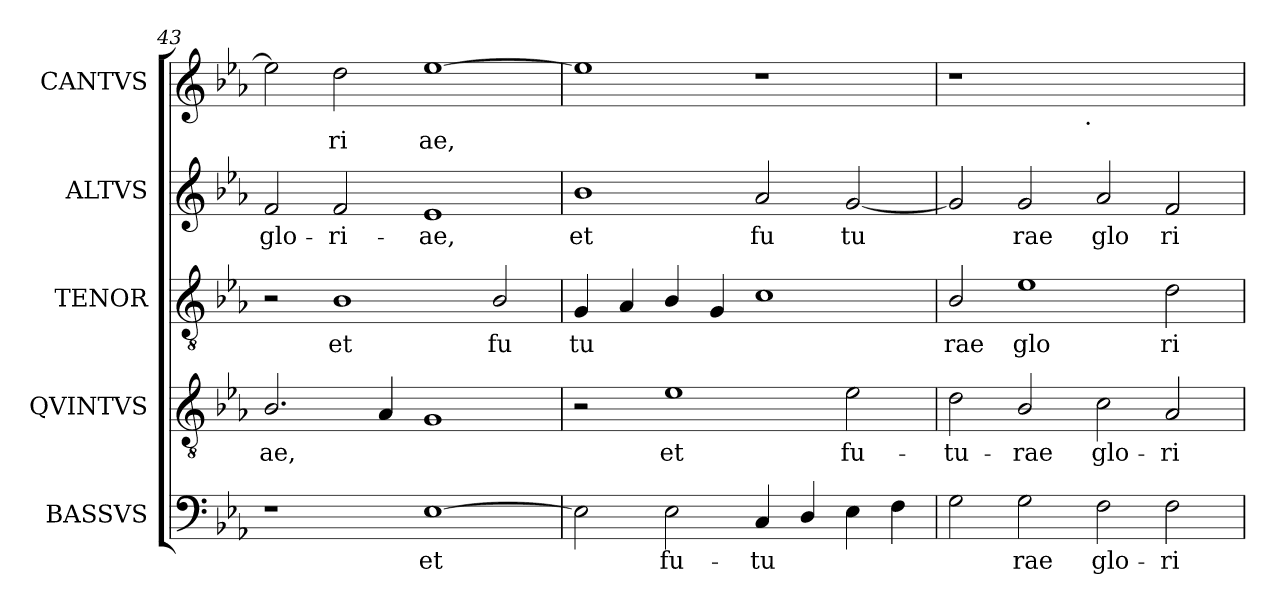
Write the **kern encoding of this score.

**kern	**text	**kern	**text	**kern	**text	**kern	**text	**kern	**text
*part5	*part5	*part4	*part4	*part3	*part3	*part2	*part2	*part1	*part1
*staff5	*staff5	*staff4	*staff4	*staff3	*staff3	*staff2	*staff2	*staff1	*staff1
*I"BASSVS	*	*I"QVINTVS	*	*I"TENOR	*	*I"ALTVS	*	*I"CANTVS	*
*clefF4	*	*clefGv2	*	*clefGv2	*	*clefG2	*	*clefG2	*
*k[b-e-a-]	*	*k[b-e-a-]	*	*k[b-e-a-]	*	*k[b-e-a-]	*	*k[b-e-a-]	*
*E-:	*	*E-:	*	*E-:	*	*E-:	*	*E-:	*
=43	=43	=43	=43	=43	=43	=43	=43	=43	=43
!	!	!	!LO:LY:b:cj	!	!	!	!LO:LY:b:cj	!	!LO:LY:b:cj
1r	.	2.B-/	ae,	2r	.	2f/	glo-	2ee-\]	.
!	!	!	!	!	!LO:LY:b:cj	!	!LO:LY:b:cj	!	!LO:LY:b:cj
.	.	.	.	1B-	et	2f/	-ri-	2dd\	ri
!	!	!	!LO:LY:b:cj	!	!	!	!	!	!
.	.	4A-/	.	.	.	.	.	.	.
!	!LO:LY:b:cj	!	!LO:LY:b:cj	!	!	!	!LO:LY:b:cj	!	!LO:LY:b:cj
[<1E-	et	1G	.	.	.	1e-	-ae,	[<1ee-	ae,
!	!	!	!	!	!LO:LY:b:cj	!	!	!	!
.	.	.	.	2B-/	fu	.	.	.	.
!!LO:LB:g=z
=44	=44	=44	=44	=44	=44	=44	=44	=44	=44
!	!LO:LY:b:cj	!	!	!	!LO:LY:b:cj	!	!LO:LY:b:cj	!	!LO:LY:b:cj
2E-\]	.	2r	.	4G/	tu	1b-	et	1ee-]	.
!	!	!	!	!	!LO:LY:b:cj	!	!	!	!
.	.	.	.	4A-/	.	.	.	.	.
!	!LO:LY:b:cj	!	!LO:LY:b:cj	!	!LO:LY:b:cj	!	!	!	!
2E-\	fu-	1e-	et	4B-/	.	.	.	.	.
!	!	!	!	!	!LO:LY:b:cj	!	!	!	!
.	.	.	.	4G/	.	.	.	.	.
!	!LO:LY:b:cj	!	!	!	!LO:LY:b:cj	!	!LO:LY:b:cj	!	!
4C/	-tu-	.	.	1c	.	2a-/	fu	1r	.
!	!LO:LY:b:cj	!	!	!	!	!	!	!	!
4D/	--	.	.	.	.	.	.	.	.
!	!LO:LY:b:cj	!	!LO:LY:b:cj	!	!	!	!LO:LY:b:cj	!	!
4E-\	--	2e-\	fu-	.	.	[<2g/	tu	.	.
!	!LO:LY:b:cj	!	!	!	!	!	!	!	!
4F\	--	.	.	.	.	.	.	.	.
=45	=45	=45	=45	=45	=45	=45	=45	=45	=45
!	!LO:LY:b:cj	!	!LO:LY:b:cj	!	!LO:LY:b:cj	!	!LO:LY:b:cj	!	!
*	*	*	*	*	*	*	*	*^	*
2G\	--	2d\	-tu-	2B-/	rae	2g/]	.	1r	2ryy	.
!	!LO:LY:b:cj	!	!LO:LY:b:cj	!	!LO:LY:b:cj	!	!LO:LY:b:cj	!	!	!
2G\	-rae	2B-/	-rae	1e-	glo	2g/	rae	.	4...ryy	.
!	!	!	!	!	!	!	!	!	!LO:TX:b:t=.	!
.	.	.	.	.	.	.	.	.	1ryy	.
!	!LO:LY:b:cj	!	!LO:LY:b:cj	!	!	!	!LO:LY:b:cj	!	!	!
2F\	glo-	2c\	glo-	.	.	2a-/	glo	1ryy	.	.
!	!LO:LY:b:cj	!	!LO:LY:b:cj	!	!LO:LY:b:cj	!	!LO:LY:b:cj	!	!	!
2F\	-ri-	2A-/	-ri-	2d\	ri	2f/	ri	.	.	.
.	.	.	.	.	.	.	.	.	32ryy	.
*	*	*	*	*	*	*	*	*v	*v	*
=	=	=	=	=	=	=	=	=	=
*-	*-	*-	*-	*-	*-	*-	*-	*-	*-
